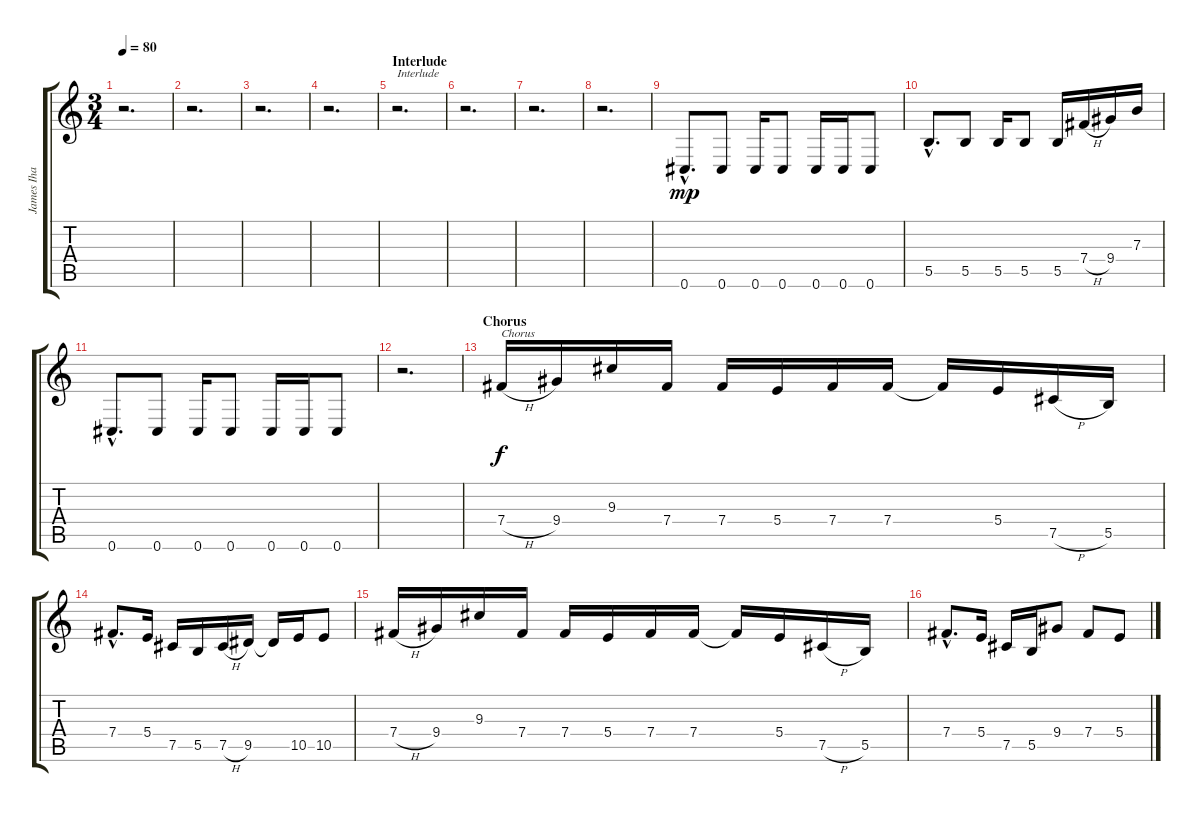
\track ("James Iha" "James Iha") {instrument distortionguitar}
\staff {score tabs}
\tuning (Db4 Ab3 E3 B2 Gb2 Db2) {hide}
\ts (3 4)
\tempo 80
\clef g2
\ks c
r.2{d dy f} |
r.2{d} |
r.2{d} |
r.2{d} |
\section ("" "Interlude")
r.2{d txt "Interlude"} |
r.2{d} |
r.2{d} |
r.2{d} |
0.6{hac}.8{d dy mp} 0.6.8 0.6.16 0.6.8 0.6.16 0.6.16 0.6.8 |
5.5{hac}.8{d} 5.5.8 5.5.16 5.5.8 5.5.16 7.4{h}.16 9.4.16 7.3.16 |
0.6{hac}.8{d} 0.6.8 0.6.16 0.6.8 0.6.16 0.6.16 0.6.8 |
r.2{d} |
\section ("" "Chorus")
7.4{h}.16{txt "Chorus" dy f} 9.4.16 9.3.16 7.4.16 7.4.16 5.4.16 7.4.16 7.4.16 7.4{t}.16 5.4.16 7.5{h}.16 5.5.16 |
7.4{hac}.8{d} 5.4.16 7.5.16 5.5.16 7.5{h}.16 9.5.16 9.5{t}.16 10.5.16 10.5.8 |
7.4{h}.16 9.4.16 9.3.16 7.4.16 7.4.16 5.4.16 7.4.16 7.4.16 7.4{t}.16 5.4.16 7.5{h}.16 5.5.16 |
7.4{hac}.8{d} 5.4.16 7.5.16 5.5.16 9.4.8 7.4.8 5.4.8
